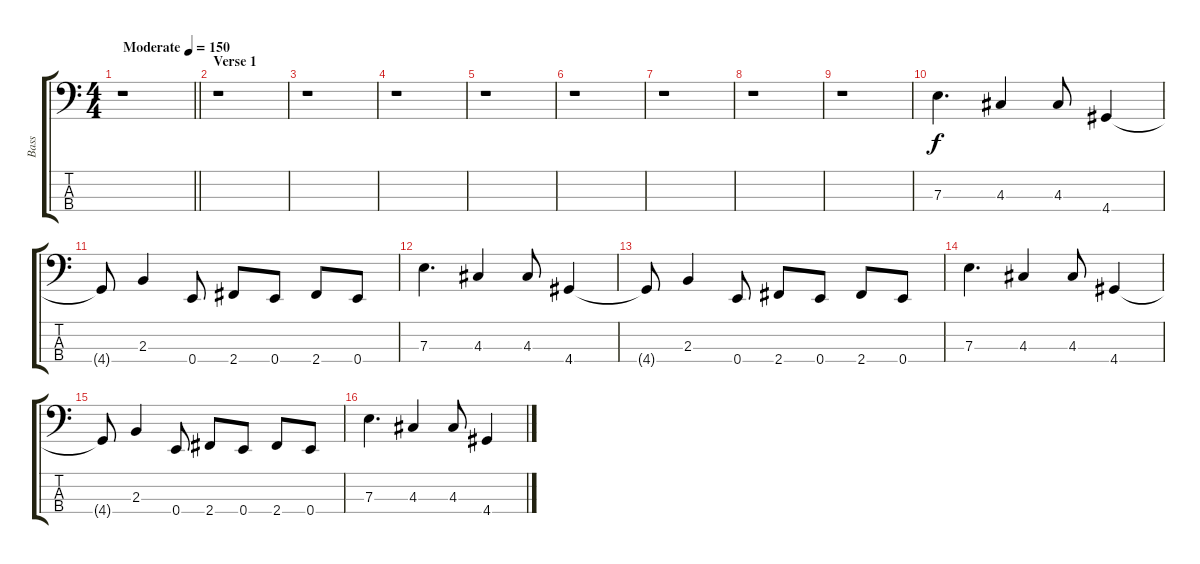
\track ("Bass" "Bass") {instrument electricbassfinger}
\staff {score tabs}
\tuning (G2 D2 A1 E1) {hide}
\ts (4 4)
\tempo (150 "Moderate")
\clef f4
\barLineRight lightlight
\ks c
r.1{dy f instrument electricbassfinger} |
\section ("" "Verse 1")
r.1 |
r.1 |
r.1 |
r.1 |
r.1 |
r.1 |
r.1 |
r.1 |
7.3.4{d} 4.3.4 4.3.8 4.4.4 |
4.4{t}.8 2.3.4 0.4.8 2.4.8 0.4.8 2.4.8 0.4.8 |
7.3.4{d} 4.3.4 4.3.8 4.4.4 |
4.4{t}.8 2.3.4 0.4.8 2.4.8 0.4.8 2.4.8 0.4.8 |
7.3.4{d} 4.3.4 4.3.8 4.4.4 |
4.4{t}.8 2.3.4 0.4.8 2.4.8 0.4.8 2.4.8 0.4.8 |
7.3.4{d} 4.3.4 4.3.8 4.4.4
